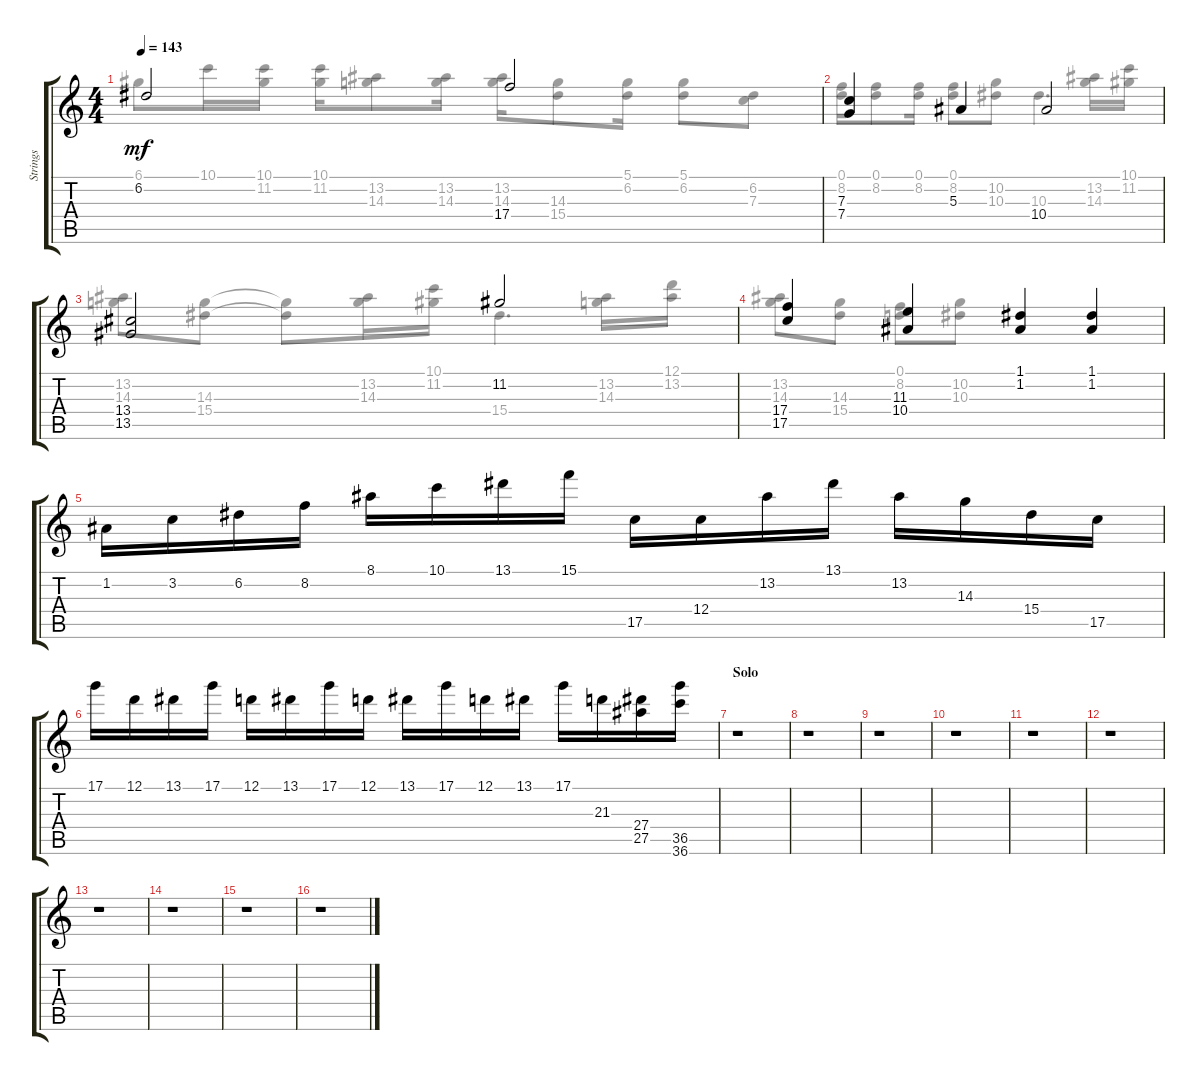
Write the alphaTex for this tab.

\track ("Strings" "Strings") {instrument electricguitarclean}
\staff {score tabs}
\tuning (D4 A3 F3 C3 G2 C2) {hide}
\voice
\ts (4 4)
\tempo 143
\clef g2
\ks aminor
6.2.2{dy mf} 17.4.2 |
(7.3 7.4).4 5.3.4 10.4.2 |
(13.4 13.5).2 11.2.2 |
(17.4 17.5).4 (11.3 10.4).4 (1.1 1.2).4 (1.1 1.2).4 |
1.2.16 3.2.16 6.2.16 8.2.16 8.1.16 10.1.16 13.1.16 15.1.16 17.5.16 12.4.16 13.2.16 13.1.16 13.2.16 14.3.16 15.4.16 17.5.16 |
17.1.16 12.1.16 13.1.16 17.1.16 12.1.16 13.1.16 17.1.16 12.1.16 13.1.16 17.1.16 12.1.16 13.1.16 17.1.16 21.3.16 (27.4 27.5).16 (36.5 36.6).16 |
\section ("" "Solo")
r.1 |
r.1 |
r.1 |
r.1 |
r.1 |
r.1 |
r.1 |
r.1 |
r.1 |
r.1
\voice
\clef g2
\ottava regular
\simile none
\ks aminor
6.1.8{dy mf} 10.1.16 (10.1 11.2).16 (10.1 11.2).16 (13.2 14.3).8 (13.2 14.3).16 (13.2 14.3).16 (14.3 15.4).8 (5.1 6.2).16 (5.1 6.2).8 (6.2 7.3).8 |
(0.1 8.2).16 (0.1 8.2).8 (0.1 8.2).16 (0.1 8.2).8 (10.2 10.3).8 10.3.4{d} (13.2 14.3).16 (10.1 11.2).16 |
(13.2 14.3).8 (14.3 15.4).8 (14.3{t} 15.4{t}).8 (13.2 14.3).16 (10.1 11.2).16 15.4.4{d} (13.2 14.3).16 (12.1 13.2).16 |
(13.2 14.3).8 (14.3 15.4).8 (0.1 8.2).8 (10.2 10.3).8 |
|
|
|
|
|
|
|
|
|
|
|
